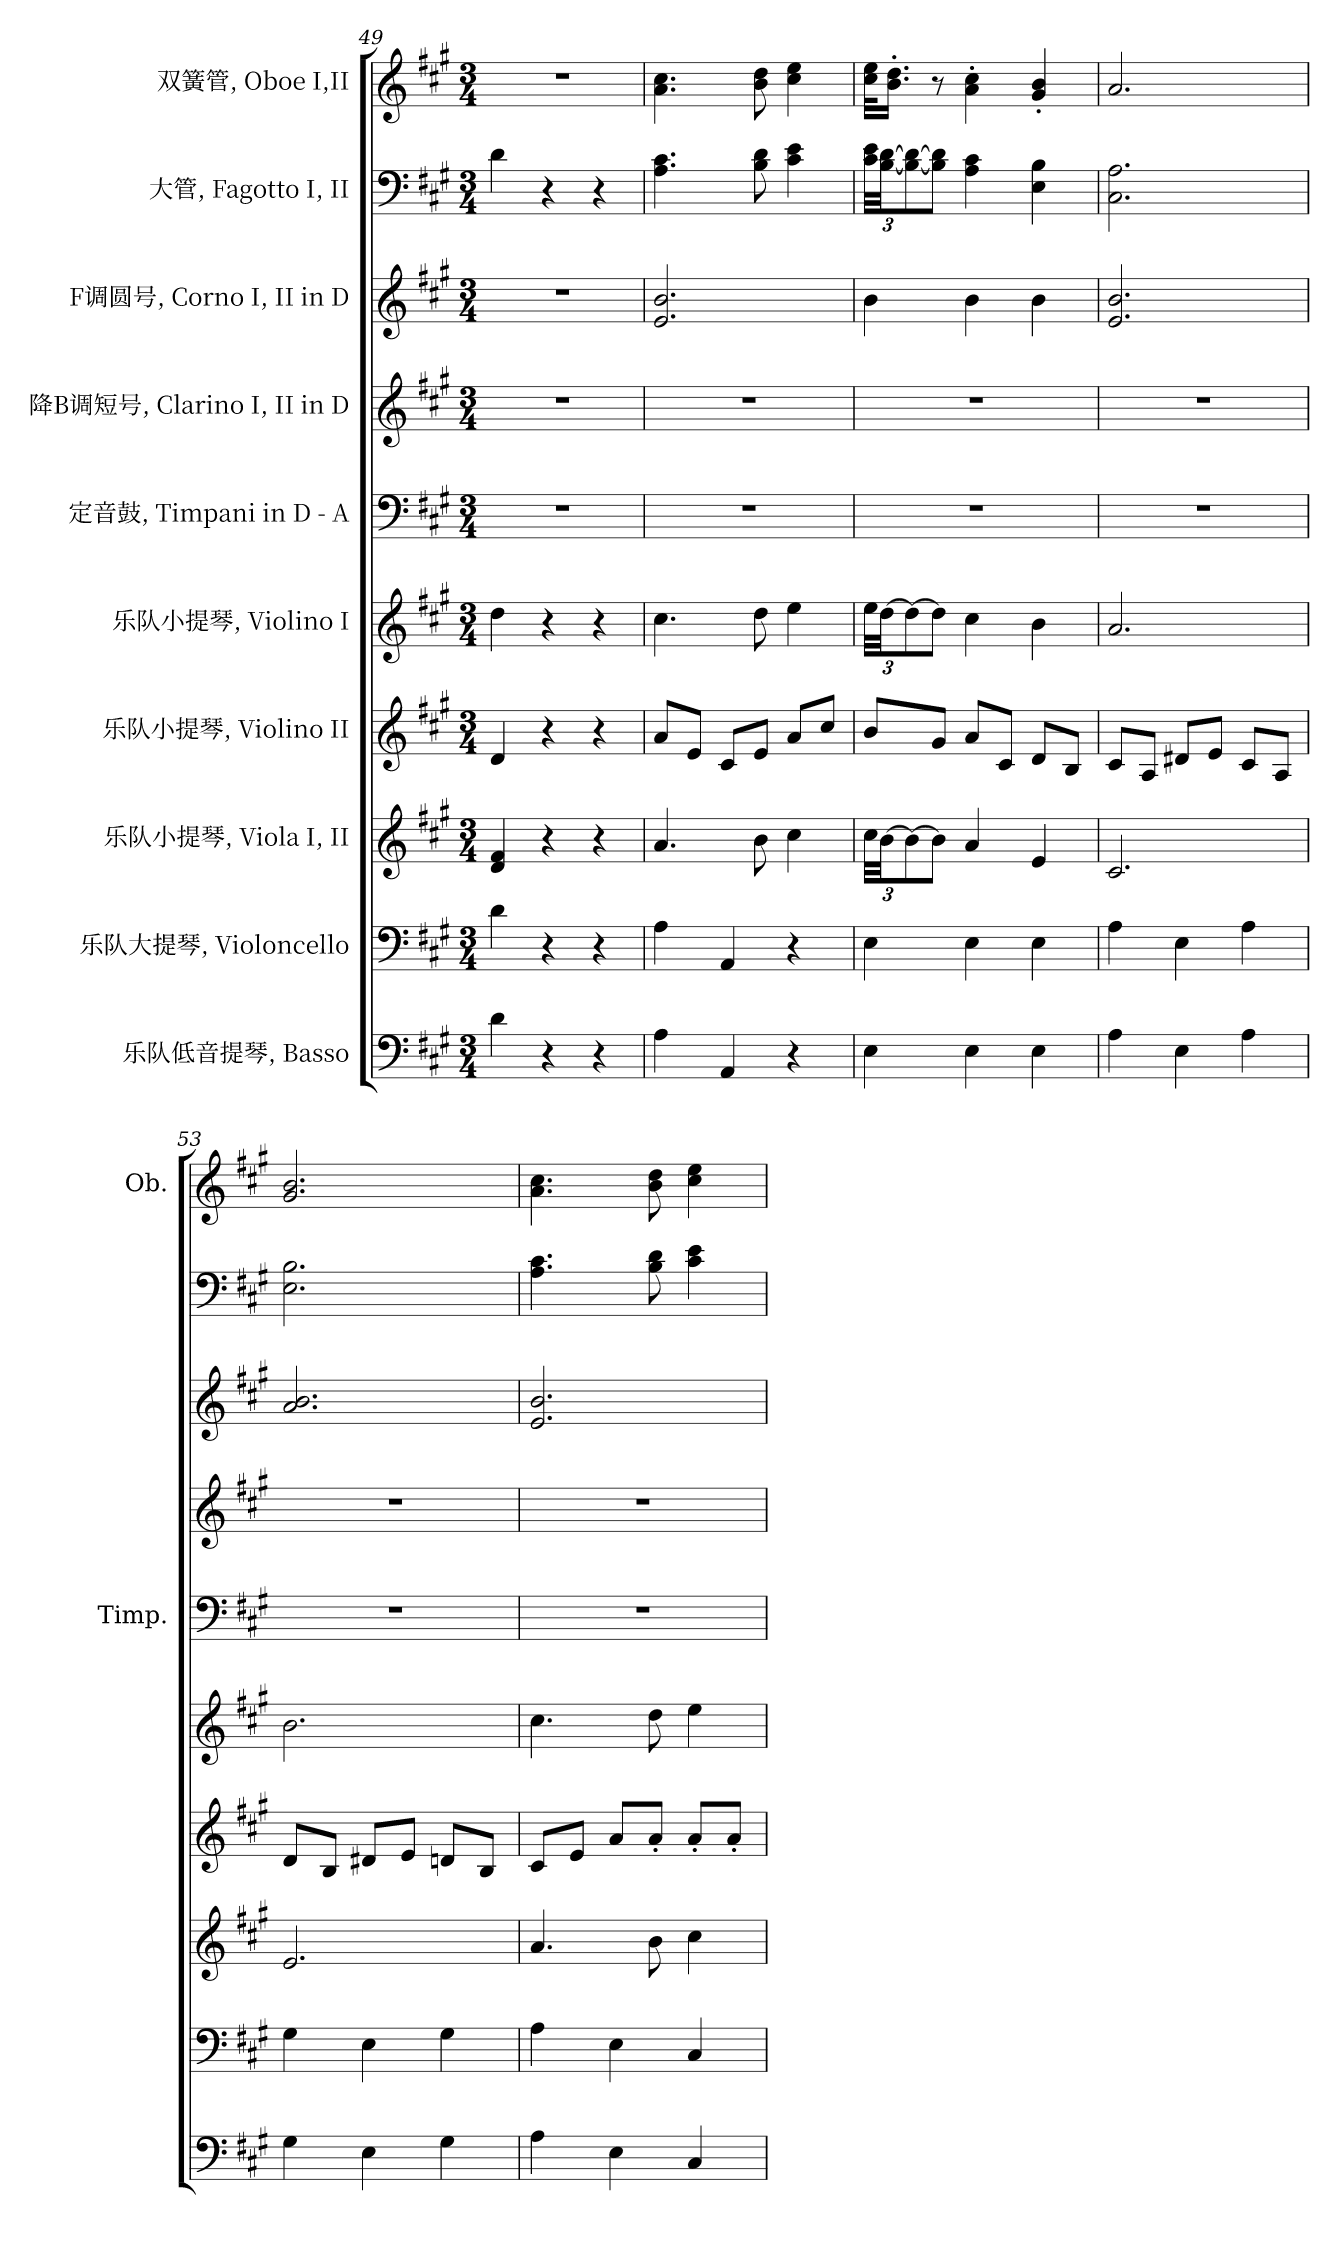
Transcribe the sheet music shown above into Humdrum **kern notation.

**kern	**kern	**kern	**kern	**kern	**kern	**kern	**kern	**kern	**kern
*part10	*part9	*part8	*part7	*part6	*part5	*part4	*part3	*part2	*part1
*staff10	*staff9	*staff8	*staff7	*staff6	*staff5	*staff4	*staff3	*staff2	*staff1
*I"乐队低音提琴, Basso	*I"乐队大提琴, Violoncello	*I"乐队小提琴, Viola I, II	*I"乐队小提琴, Violino II	*I"乐队小提琴, Violino I	*I"定音鼓, Timpani in D - A	*I"降B调短号, Clarino I, II in D	*I"F调圆号, Corno I, II in D	*I"大管, Fagotto I, II	*I"双簧管, Oboe I,II
*	*	*	*	*	*I'Timp.	*	*	*	*I'Ob.
*clefF4	*clefF4	*clefG2	*clefG2	*clefG2	*clefF4	*clefG2	*clefG2	*clefF4	*clefG2
*ITrd7c12	*	*	*	*	*	*ITrd1c2	*ITrd4c7	*	*
*k[f#c#g#]	*k[f#c#g#]	*k[f#c#g#]	*k[f#c#g#]	*k[f#c#g#]	*k[f#c#g#]	*k[f#]	*k[f#c#]	*k[f#c#g#]	*k[f#c#g#]
*M3/4	*M3/4	*M3/4	*M3/4	*M3/4	*M3/4	*M3/4	*M3/4	*M3/4	*M3/4
=49	=49	=49	=49	=49	=49	=49	=49	=49	=49
4D\	4d\	4d/ 4f#/	4d/	4dd\	2.r	2.r	2.r	4d\	2.r
4r	4r	4r	4r	4r	.	.	.	4r	.
4r	4r	4r	4r	4r	.	.	.	4r	.
=50	=50	=50	=50	=50	=50	=50	=50	=50	=50
4AA\	4A\	4.a/	8a/L	4.cc#\	2.r	2.r	2.A/ 2.e/	4.A\ 4.c#\	4.a\ 4.cc#\
.	.	.	8e/J	.	.	.	.	.	.
4AAA/	4AA/	.	8c#/L	.	.	.	.	.	.
.	.	8b\	8e/J	8dd\	.	.	.	8B\ 8d\	8b\ 8dd\
4r	4r	4cc#\	8a/L	4ee\	.	.	.	4c#\ 4e\	4cc#\ 4ee\
.	.	.	8cc#/J	.	.	.	.	.	.
!!LO:PB:g=z
=51	=51	=51	=51	=51	=51	=51	=51	=51	=51
*	*	*Xbrackettup	*	*Xbrackettup	*	*	*	*Xbrackettup	*
4EE\	4E\	48cc#\LLL	8b/L	48ee\LLL	2.r	2.r	4e\	48c#\ 48e\LLL	32cc#\ 32ee\KLL
.	.	[48b\JJ	.	[48dd\JJ	.	.	.	[48B\ [48d\JJ	.
.	.	.	.	.	.	.	.	.	16.b\' 16.dd\'JJ
.	.	12b\_	.	12dd\_	.	.	.	12B\_ 12d\_	.
.	.	8b\J]	8g#/J	8dd\J]	.	.	.	8B\] 8d\]J	8r
4EE\	4E\	4a/	8a/L	4cc#\	.	.	4e\	4A\ 4c#\	4a\' 4cc#\'
.	.	.	8c#/J	.	.	.	.	.	.
4EE\	4E\	4e/	8d/L	4b\	.	.	4e\	4E\ 4B\	4g#/' 4b/'
.	.	.	8B/J	.	.	.	.	.	.
=52	=52	=52	=52	=52	=52	=52	=52	=52	=52
4AA\	4A\	2.c#/	8c#/L	2.a/	2.r	2.r	2.A/ 2.e/	2.C#\ 2.A\	2.a/
.	.	.	8A/J	.	.	.	.	.	.
4EE\	4E\	.	8d#X/L	.	.	.	.	.	.
.	.	.	8e/J	.	.	.	.	.	.
4AA\	4A\	.	8c#/L	.	.	.	.	.	.
.	.	.	8A/J	.	.	.	.	.	.
=53	=53	=53	=53	=53	=53	=53	=53	=53	=53
4GG#\	4G#\	2.e/	8d/L	2.b\	2.r	2.r	2.d/ 2.e/	2.E\ 2.B\	2.g#/ 2.b/
.	.	.	8B/J	.	.	.	.	.	.
4EE\	4E\	.	8d#X/L	.	.	.	.	.	.
.	.	.	8e/J	.	.	.	.	.	.
4GG#\	4G#\	.	8dn/L	.	.	.	.	.	.
.	.	.	8B/J	.	.	.	.	.	.
=54	=54	=54	=54	=54	=54	=54	=54	=54	=54
4AA\	4A\	4.a/	8c#/L	4.cc#\	2.r	2.r	2.A/ 2.e/	4.A\ 4.c#\	4.a\ 4.cc#\
.	.	.	8e/J	.	.	.	.	.	.
4EE\	4E\	.	8a/L	.	.	.	.	.	.
.	.	8b\	8a'/J	8dd\	.	.	.	8B\ 8d\	8b\ 8dd\
4CC#/	4C#/	4cc#\	8a'/L	4ee\	.	.	.	4c#\ 4e\	4cc#\ 4ee\
.	.	.	8a'/J	.	.	.	.	.	.
=	=	=	=	=	=	=	=	=	=
*-	*-	*-	*-	*-	*-	*-	*-	*-	*-
